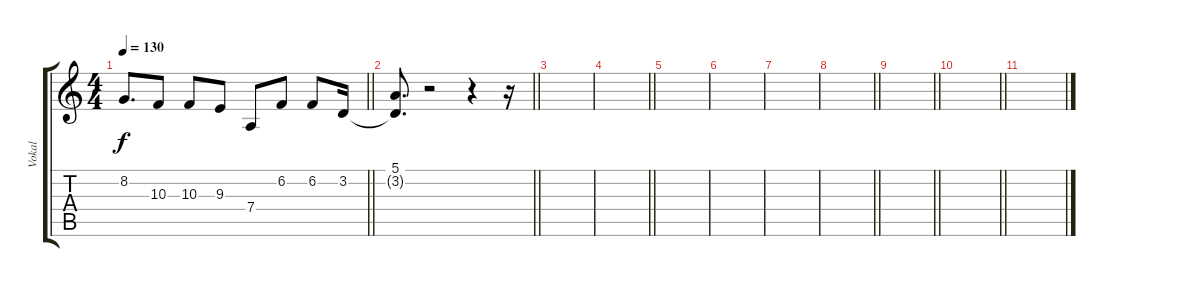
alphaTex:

\track ("Vokal" "Vokal") {instrument brasssection}
\staff {score tabs}
\tuning (E4 B3 G3 D3 A2 E2) {hide}
\ts (4 4)
\tempo 130
\clef g2
\barLineRight lightlight
\ks c
8.2{t}.8{d dy f} 10.3.8 10.3.8 9.3.8 7.4.8 6.2.8 6.2.8 3.2.16 |
\barLineRight lightlight
(5.1{t} 3.2{t}).8{d} r.2 r.4 r.16 |
\section ("" "")
|
\barLineRight lightlight
|
|
|
|
\barLineRight lightlight
|
\barLineRight lightlight
|
\barLineRight lightlight
|
\section ("" "")
